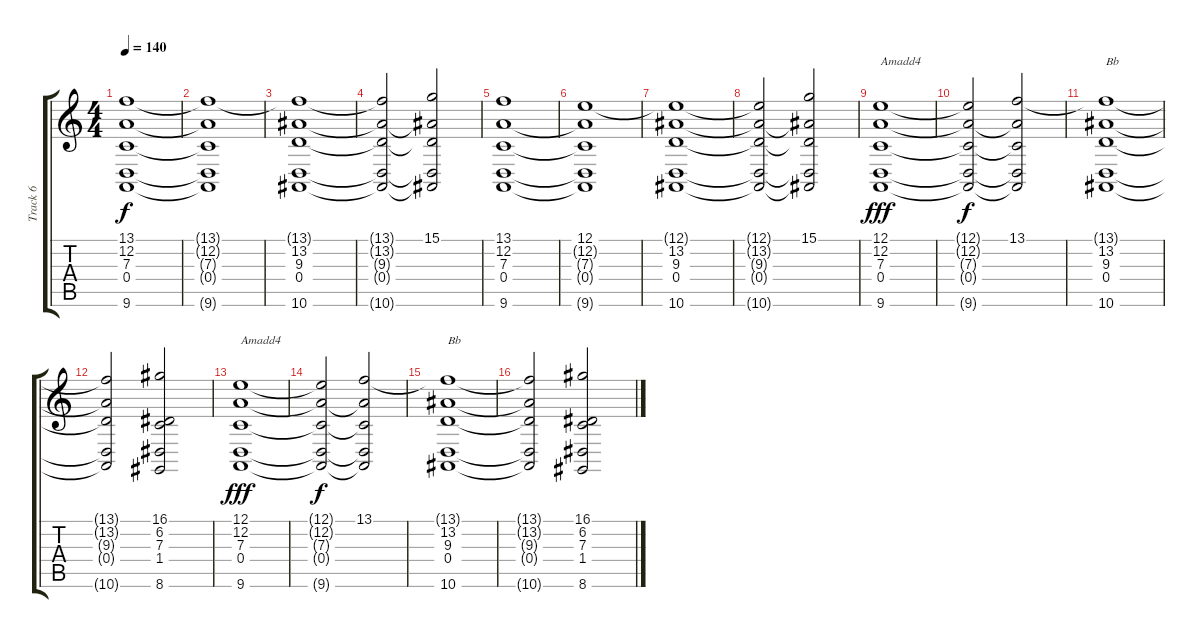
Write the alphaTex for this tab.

\track ("Track 6" "Track 6") {instrument stringensemble1}
\staff {score tabs}
\tuning (E4 A3 F3 D3 G2 C2) {hide}
\ts (4 4)
\tempo 140
\clef g2
\ks c
(13.1 12.2 7.3 0.4 9.6).1{dy f} |
(13.1{t} 12.2{t} 7.3{t} 0.4{t} 9.6{t}).1 |
(13.1{t} 13.2 9.3 0.4 10.6).1 |
(13.1{t} 13.2{t} 9.3{t} 0.4{t} 10.6{t}).2 (15.1 13.2{t} 9.3{t} 0.4{t} 10.6{t}).2 |
(13.1 12.2 7.3 0.4 9.6).1 |
(12.1 12.2{t} 7.3{t} 0.4{t} 9.6{t}).1 |
(12.1{t} 13.2 9.3 0.4 10.6).1 |
(12.1{t} 13.2{t} 9.3{t} 0.4{t} 10.6{t}).2 (15.1 13.2{t} 9.3{t} 0.4{t} 10.6{t}).2 |
(12.1 12.2 7.3 0.4 9.6).1{txt "Amadd4" dy fff} |
(12.1{t} 12.2{t} 7.3{t} 0.4{t} 9.6{t}).2{dy f} (13.1 12.2{t} 7.3{t} 0.4{t} 9.6{t}).2 |
(13.1{t} 13.2 9.3 0.4 10.6).1{txt "Bb"} |
(13.1{t} 13.2{t} 9.3{t} 0.4{t} 10.6{t}).2 (16.1 6.2 7.3 1.4 8.6).2 |
(12.1 12.2 7.3 0.4 9.6).1{txt "Amadd4" dy fff} |
(12.1{t} 12.2{t} 7.3{t} 0.4{t} 9.6{t}).2{dy f} (13.1 12.2{t} 7.3{t} 0.4{t} 9.6{t}).2 |
(13.1{t} 13.2 9.3 0.4 10.6).1{txt "Bb"} |
(13.1{t} 13.2{t} 9.3{t} 0.4{t} 10.6{t}).2 (16.1 6.2 7.3 1.4 8.6).2
